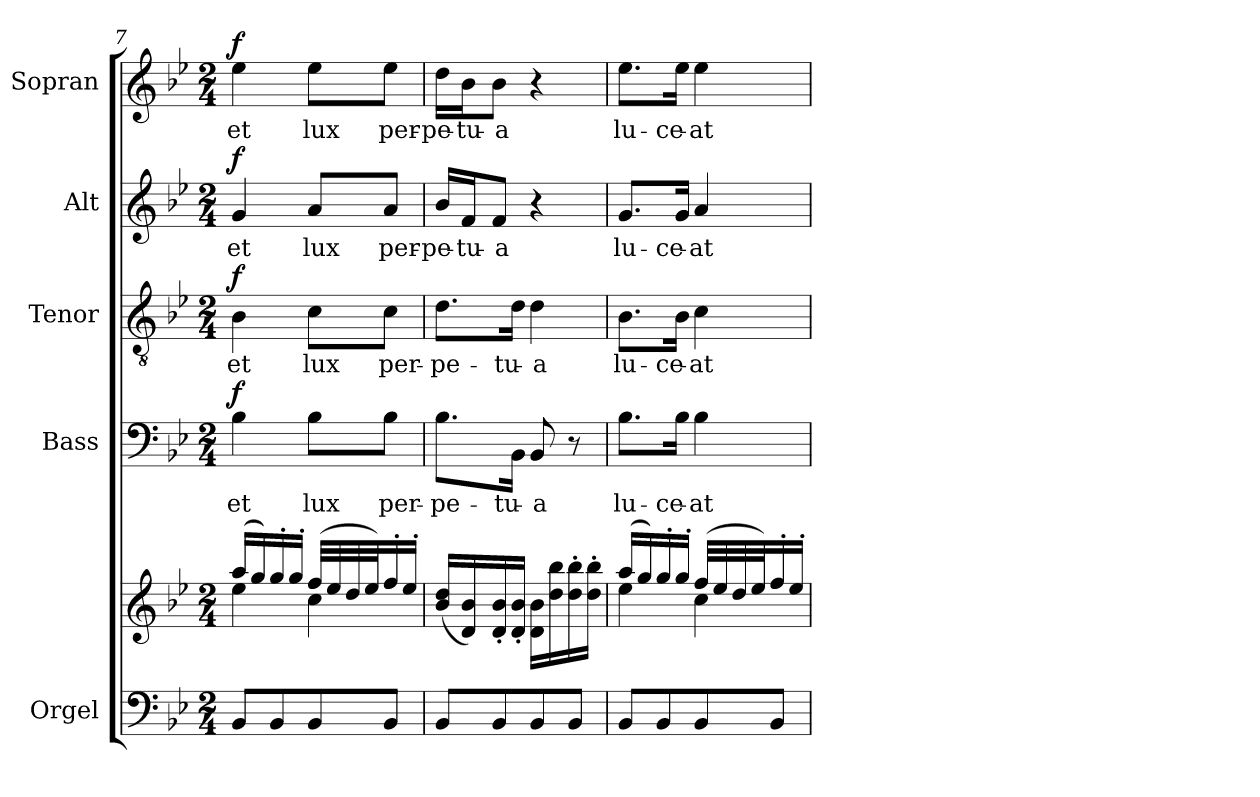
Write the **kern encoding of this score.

**kern	**kern	**kern	**text	**dynam	**kern	**text	**dynam	**kern	**text	**dynam	**kern	**text	**dynam
*part5	*part5	*part4	*part4	*part4	*part3	*part3	*part3	*part2	*part2	*part2	*part1	*part1	*part1
*staff6	*staff5	*staff4	*staff4	*staff4	*staff3	*staff3	*staff3	*staff2	*staff2	*staff2	*staff1	*staff1	*staff1
*I"Orgel	*	*I"Bass	*	*	*I"Tenor	*	*	*I"Alt	*	*	*I"Sopran	*	*
*I'Org.	*	*I'B.	*	*	*I'T.	*	*	*I'A.	*	*	*I'S.	*	*
!!LO:LB:g=z
*clefF4	*clefG2	*clefF4	*	*	*clefGv2	*	*	*clefG2	*	*	*clefG2	*	*
*k[b-e-]	*k[b-e-]	*k[b-e-]	*	*	*k[b-e-]	*	*	*k[b-e-]	*	*	*k[b-e-]	*	*
*B-:	*B-:	*B-:	*	*	*B-:	*	*	*B-:	*	*	*B-:	*	*
*M2/4	*M2/4	*M2/4	*	*	*M2/4	*	*	*M2/4	*	*	*M2/4	*	*
=7	=7	=7	=7	=7	=7	=7	=7	=7	=7	=7	=7	=7	=7
*	*^	*	*	*	*	*	*	*	*	*	*	*	*
!	!	!	!	!LO:LY:b	!LO:DY:a	!	!LO:LY:b	!LO:DY:a	!	!LO:LY:b	!LO:DY:a	!	!LO:LY:b	!LO:DY:a
8BB-/L	(>16aa/LL	4ee-\	4B-\	et	f	4B-\	et	f	4g/	et	f	4ee-\	et	f
.	16gg/)	.	.	.	.	.	.	.	.	.	.	.	.	.
8BB-/	16gg'</	.	.	.	.	.	.	.	.	.	.	.	.	.
.	16gg'</JJ	.	.	.	.	.	.	.	.	.	.	.	.	.
!	!	!	!	!LO:LY:b	!	!	!LO:LY:b	!	!	!LO:LY:b	!	!	!LO:LY:b	!
8BB-/	(>32ff/LLL	4cc\	8B-\L	lux	.	8c\L	lux	.	8a/L	lux	.	8ee-\L	lux	.
.	32ee-/	.	.	.	.	.	.	.	.	.	.	.	.	.
.	32dd/	.	.	.	.	.	.	.	.	.	.	.	.	.
.	32ee-/J)	.	.	.	.	.	.	.	.	.	.	.	.	.
!	!	!	!	!LO:LY:b	!	!	!LO:LY:b	!	!	!LO:LY:b	!	!	!LO:LY:b	!
8BB-/J	16ff'</	.	8B-\J	per-	.	8c\J	per-	.	8a/J	per-	.	8ee-\J	per-	.
.	16ee-'</JJ	.	.	.	.	.	.	.	.	.	.	.	.	.
*	*v	*v	*	*	*	*	*	*	*	*	*	*	*	*
=8	=8	=8	=8	=8	=8	=8	=8	=8	=8	=8	=8	=8	=8
!	!	!	!LO:LY:b	!	!	!LO:LY:b	!	!	!LO:LY:b	!	!	!LO:LY:b	!
8BB-/L	(<16b-/ 16dd/LL	8.B-\L	-pe-	.	8.d\L	-pe-	.	16b-/LL	-pe-	.	16dd\LL	-pe-	.
!	!	!	!	!	!	!	!	!	!LO:LY:b	!	!	!LO:LY:b	!
.	16d/ 16b-/)	.	.	.	.	.	.	16f/J	-tu-	.	16b-\J	-tu-	.
!	!	!	!	!	!	!	!	!	!LO:LY:b	!	!	!LO:LY:b	!
8BB-/	16d/'< 16b-/'<	.	.	.	.	.	.	8f/J	-a	.	8b-\J	-a	.
!	!	!	!LO:LY:b	!	!	!LO:LY:b	!	!	!	!	!	!	!
.	16d/'< 16b-/'<JJ	16BB-\Jk	-tu-	.	16d\Jk	-tu-	.	.	.	.	.	.	.
!	!	!	!LO:LY:b	!	!	!LO:LY:b	!	!	!	!	!	!	!
8BB-/	16d\ 16b-\LL	8BB-/	-a	.	4d\	-a	.	4r	.	.	4r	.	.
.	16dd\ 16bb-\	.	.	.	.	.	.	.	.	.	.	.	.
8BB-/J	16dd\'> 16bb-\'>	8r	.	.	.	.	.	.	.	.	.	.	.
.	16dd\'> 16bb-\'>JJ	.	.	.	.	.	.	.	.	.	.	.	.
=9	=9	=9	=9	=9	=9	=9	=9	=9	=9	=9	=9	=9	=9
*	*^	*	*	*	*	*	*	*	*	*	*	*	*
!	!	!	!	!LO:LY:b	!	!	!LO:LY:b	!	!	!LO:LY:b	!	!	!LO:LY:b	!
8BB-/L	(>16aa/LL	4ee-\	8.B-\L	lu-	.	8.B-\L	lu-	.	8.g/L	lu-	.	8.ee-\L	lu-	.
.	16gg/)	.	.	.	.	.	.	.	.	.	.	.	.	.
8BB-/	16gg'</	.	.	.	.	.	.	.	.	.	.	.	.	.
!	!	!	!	!LO:LY:b	!	!	!LO:LY:b	!	!	!LO:LY:b	!	!	!LO:LY:b	!
.	16gg'</JJ	.	16B-\Jk	-ce-	.	16B-\Jk	-ce-	.	16g/Jk	-ce-	.	16ee-\Jk	-ce-	.
!	!	!	!	!LO:LY:b	!	!	!LO:LY:b	!	!	!LO:LY:b	!	!	!LO:LY:b	!
8BB-/	(>32ff/LLL	4cc\	4B-\	-at	.	4c\	-at	.	4a/	-at	.	4ee-\	-at	.
.	32ee-/	.	.	.	.	.	.	.	.	.	.	.	.	.
.	32dd/	.	.	.	.	.	.	.	.	.	.	.	.	.
.	32ee-/J)	.	.	.	.	.	.	.	.	.	.	.	.	.
8BB-/J	16ff'</	.	.	.	.	.	.	.	.	.	.	.	.	.
.	16ee-'</JJ	.	.	.	.	.	.	.	.	.	.	.	.	.
*	*v	*v	*	*	*	*	*	*	*	*	*	*	*	*
=	=	=	=	=	=	=	=	=	=	=	=	=	=
*-	*-	*-	*-	*-	*-	*-	*-	*-	*-	*-	*-	*-	*-
